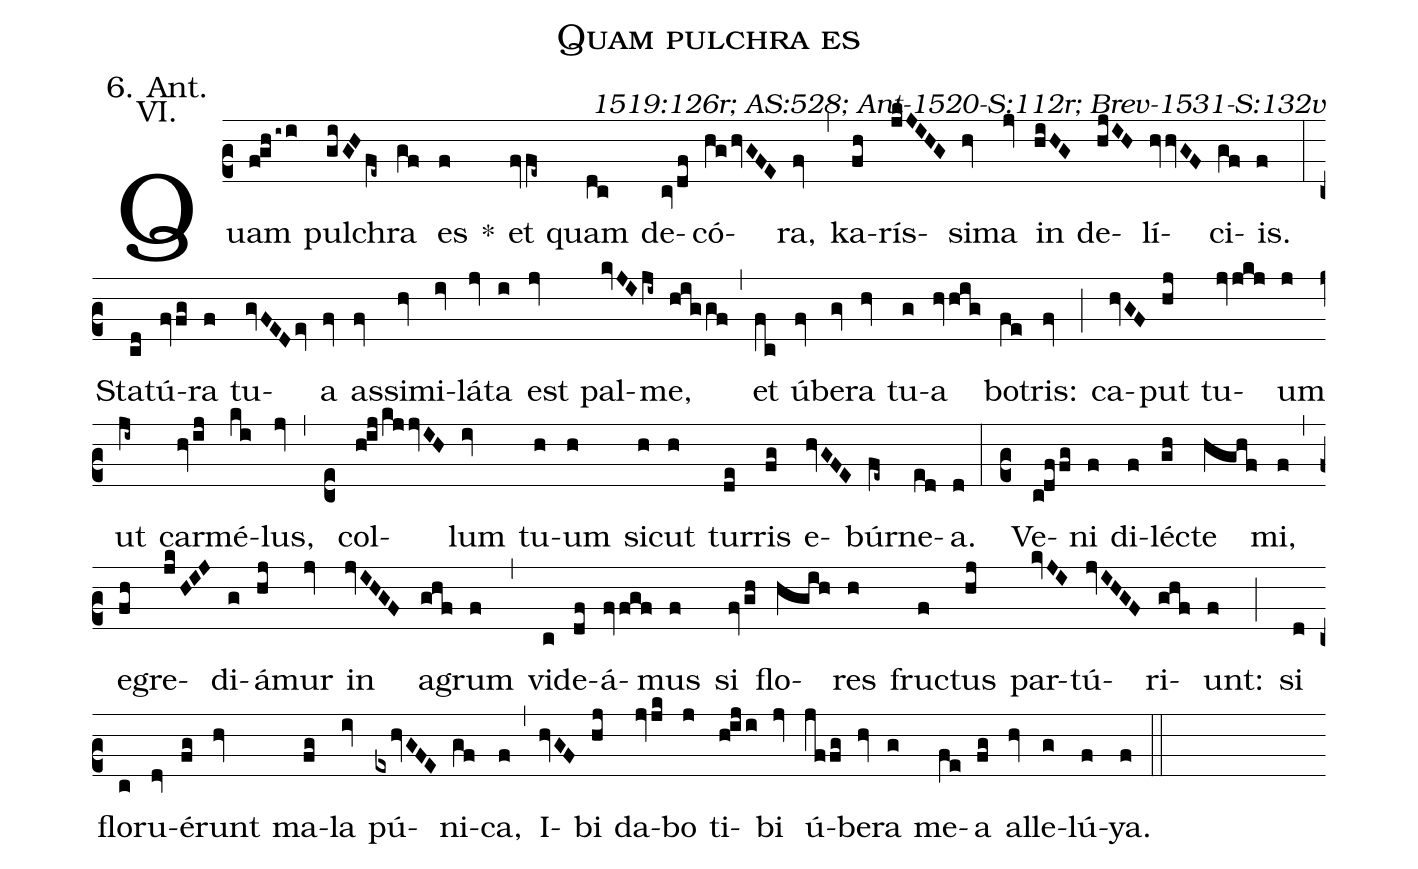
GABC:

name: Quam pulchra es;
commentary: 1519:126r; AS:528; Ant-1520-S:112r; Brev-1531-S:132v;
annotation: 6. Ant.;
annotation: VI.;
%%
(c2) Quam(fghi~i) pul(giGHfe~)chra(gf) es(f) *() et(fvfe~) quam(dc) de(cvdf)có(hghvGFE)ra,(fv) (,)
ka(fh)rís(jkJIHG)si(hv)ma(jv) in(hiHG) de(hjIH)lí(hvhvGF)ci(gf)is.(f) (:)

Sta(cd)tú(fvfg)ra(f) tu(gvFEDev)a(fv) as(fv)si(hv)mi(iv)lá(jv)ta(i) est(jv) pal(kvJIji~)me,(higgf) (,)
et(fc) ú(fv)be(gv)ra(hv) tu(g)a(hvhig) bot(fe)ris:(fv) (;)
ca(hvGF)put(hj) tu(jvjkj)um(j) ut(ji~) car(hvij)mé(ki)lus,(jv) (,)
(c1) col(hijkjjvIH)lum(iv) tu(h)um(h) si(h)cut(h) tur(de)ris(fg) e(hvGFE)búr(fe~)ne(ed)a.(d) (:)

(c2) Ve(cdffg)ni(f) di(f)léc(gh)te(hghf) mi,(f) (,)
e(fh)gre(jkHIJ)di(g)á(hj)mur(jv) in(jvIHGF) ag(ghf)rum(f) (,)
vi(c)de(df)á(fvfgf)mus(f) si(fvgh) flo(hgih)res(h) fruc(f)tus(hj) par(kvJI)tú(jvIHGF)ri(ghf)unt:(f) (;)
si(d) flo(c)ru(dv)é(fg)runt(hv) ma(fg)la(iv) pú(exhvGFE)ni(gf)ca,(f) (,)
I(hvGF)bi(hj) da(jvjk)bo(j) ti(hiji)bi(jv) ú(jffg)be(hv)ra(g) me(fe)a(fg) al(hv)le(g)lú(f)ya.(f) (::)

% S.A.E.(hvhvfghgf~f) (::)
